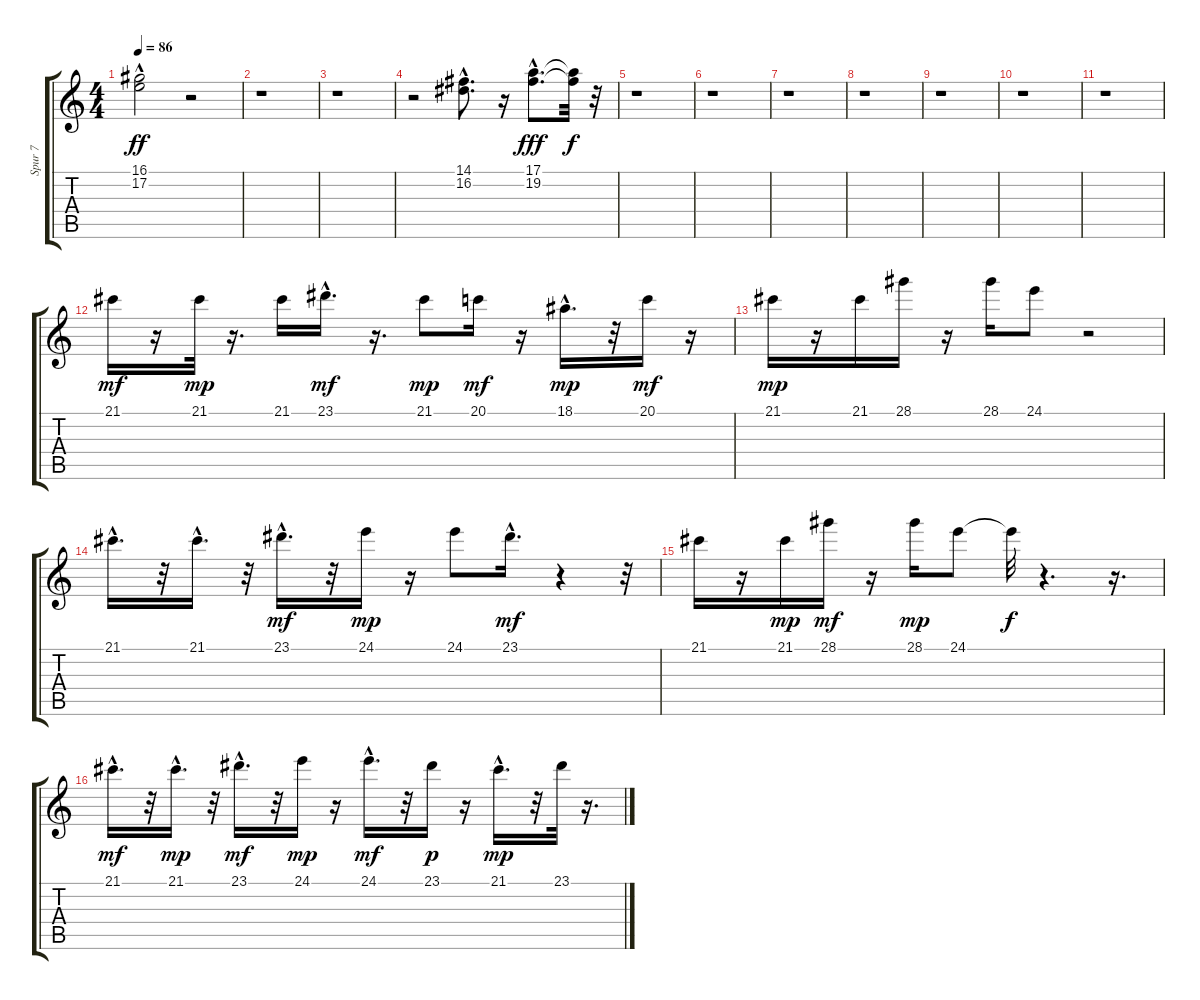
\track ("Spur 7" "Spur 7") {instrument recorder}
\staff {score tabs}
\tuning (E4 B3 G3 D3 A2 E2) {hide}
\ts (4 4)
\tempo 86
\clef g2
\ks c
(16.1{hac} 17.2).2{dy ff} r.2 |
r.1 |
r.1 |
r.2 (14.1{hac} 16.2{hac}).8{d} r.16 (17.1{hac} 19.2{hac}).8{d dy fff} (17.1{t} 19.2{t}).32{dy f} r.32 |
r.1 |
r.1 |
r.1 |
r.1 |
r.1 |
r.1 |
r.1 |
21.1.16{dy mf} r.16 21.1.32{dy mp} r.16{d} 21.1.16 23.1{hac}.16{d dy mf} r.16{d} 21.1.8{dy mp} 20.1.16{dy mf} r.16 18.1{hac}.16{d dy mp} r.32 20.1.16{dy mf} r.16 |
21.1.16{dy mp} r.16 21.1.16 28.1.16 r.16 28.1.16 24.1.8 r.2 |
21.1{hac}.16{d} r.32 21.1{hac}.16{d} r.32 23.1{hac}.16{d dy mf} r.32 24.1.16{dy mp} r.16 24.1.8 23.1{hac}.16{d dy mf} r.4 r.32 |
21.1.16 r.16 21.1.16{dy mp} 28.1.16{dy mf} r.16 28.1.16{dy mp} 24.1.8 24.1{t}.32{dy f} r.4{d} r.16{d} |
21.1{hac}.16{d dy mf} r.32 21.1{hac}.16{d dy mp} r.32 23.1{hac}.16{d dy mf} r.32 24.1.16{dy mp} r.16 24.1{hac}.16{d dy mf} r.32 23.1.16{dy p} r.16 21.1{hac}.16{d dy mp} r.32 23.1.32 r.16{d}
